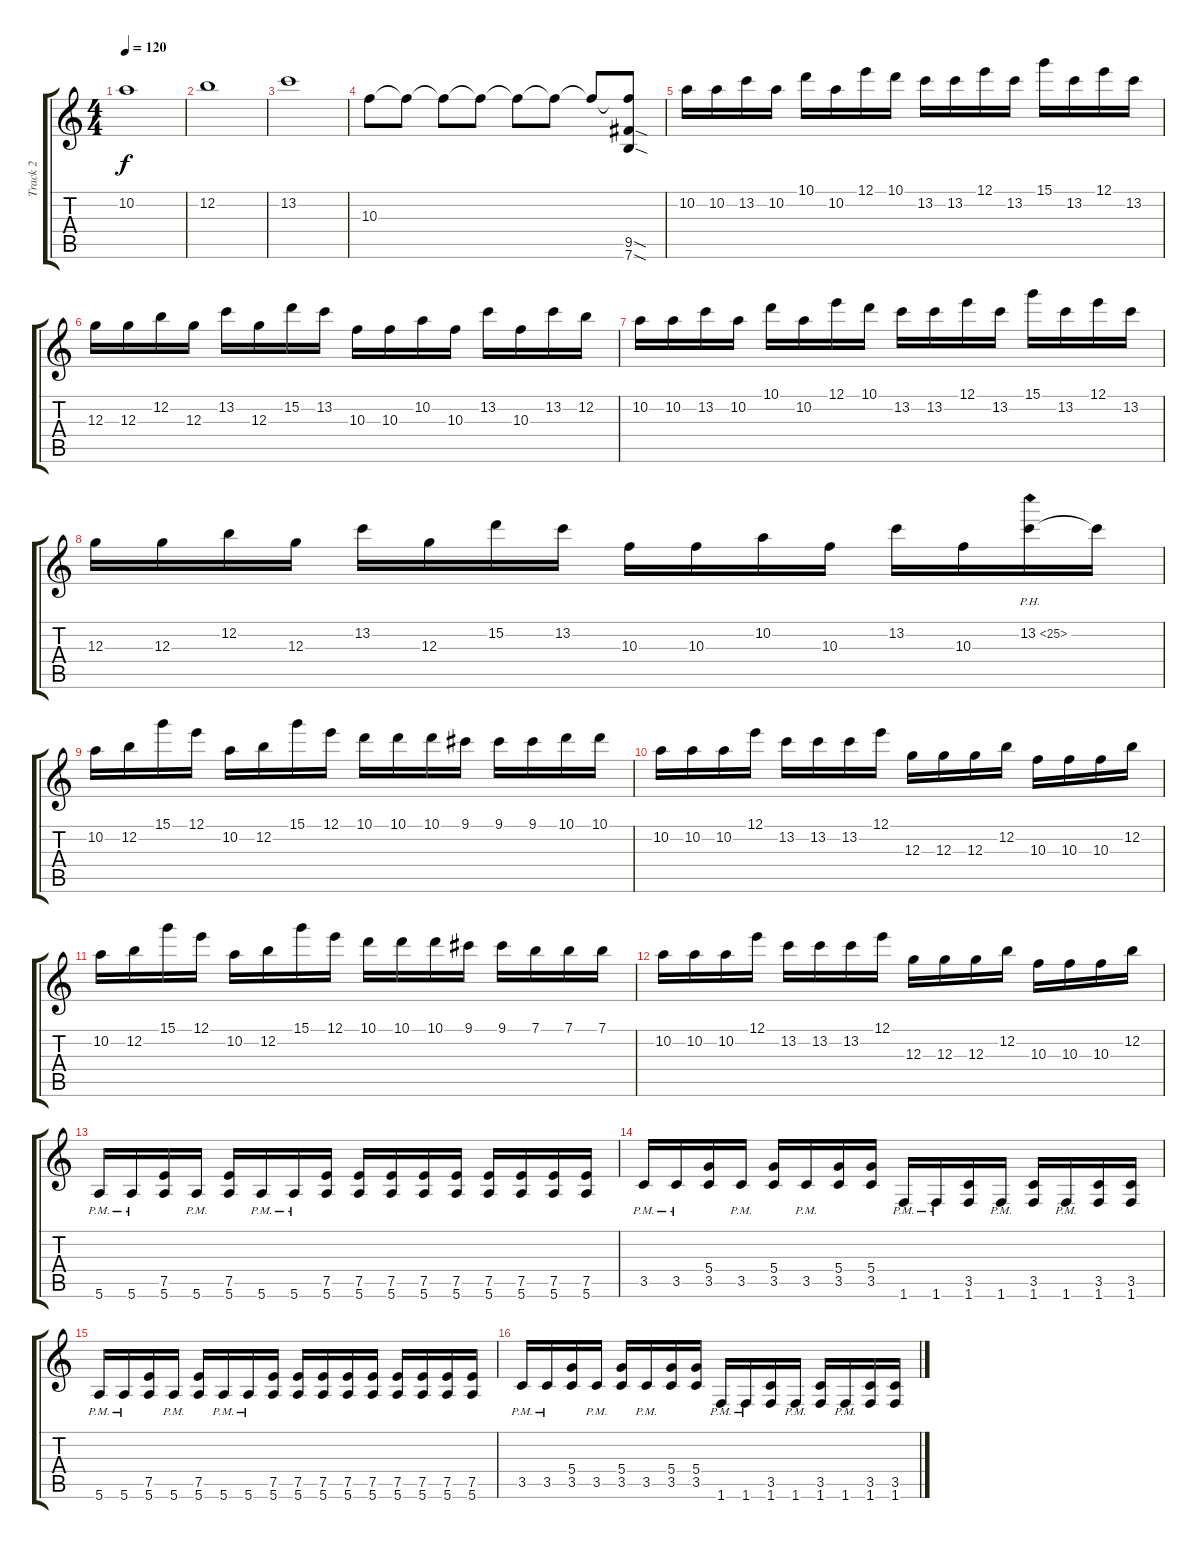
\track ("Track 2" "Track 2") {instrument distortionguitar}
\staff {score tabs}
\tuning (E4 B3 G3 D3 A2 E2) {hide}
\ts (4 4)
\tempo 120
\clef g2
\ks c
10.2.1{dy f} |
12.2.1 |
13.2.1 |
10.3.8 10.3{t}.8 10.3{t}.8 10.3{t}.8 10.3{t}.8 10.3{t}.8 10.3{t}.8 (10.3{t} 9.5{sod} 7.6{sod}).8 |
10.2.16 10.2.16 13.2.16 10.2.16 10.1.16 10.2.16 12.1.16 10.1.16 13.2.16 13.2.16 12.1.16 13.2.16 15.1.16 13.2.16 12.1.16 13.2.16 |
12.3.16 12.3.16 12.2.16 12.3.16 13.2.16 12.3.16 15.2.16 13.2.16 10.3.16 10.3.16 10.2.16 10.3.16 13.2.16 10.3.16 13.2.16 12.2.16 |
10.2.16 10.2.16 13.2.16 10.2.16 10.1.16 10.2.16 12.1.16 10.1.16 13.2.16 13.2.16 12.1.16 13.2.16 15.1.16 13.2.16 12.1.16 13.2.16 |
12.3.16 12.3.16 12.2.16 12.3.16 13.2.16 12.3.16 15.2.16 13.2.16 10.3.16 10.3.16 10.2.16 10.3.16 13.2.16 10.3.16 13.2{ph 12}.16 13.2{t}.16 |
10.2.16 12.2.16 15.1.16 12.1.16 10.2.16 12.2.16 15.1.16 12.1.16 10.1.16 10.1.16 10.1.16 9.1.16 9.1.16 9.1.16 10.1.16 10.1.16 |
10.2.16 10.2.16 10.2.16 12.1.16 13.2.16 13.2.16 13.2.16 12.1.16 12.3.16 12.3.16 12.3.16 12.2.16 10.3.16 10.3.16 10.3.16 12.2.16 |
10.2.16 12.2.16 15.1.16 12.1.16 10.2.16 12.2.16 15.1.16 12.1.16 10.1.16 10.1.16 10.1.16 9.1.16 9.1.16 7.1.16 7.1.16 7.1.16 |
10.2.16 10.2.16 10.2.16 12.1.16 13.2.16 13.2.16 13.2.16 12.1.16 12.3.16 12.3.16 12.3.16 12.2.16 10.3.16 10.3.16 10.3.16 12.2.16 |
5.6{pm}.16 5.6{pm}.16 (7.5 5.6).16 5.6{pm}.16 (7.5 5.6).16 5.6{pm}.16 5.6{pm}.16 (7.5 5.6).16 (7.5 5.6).16 (7.5 5.6).16 (7.5 5.6).16 (7.5 5.6).16 (7.5 5.6).16 (7.5 5.6).16 (7.5 5.6).16 (7.5 5.6).16 |
3.5{pm}.16 3.5{pm}.16 (5.4 3.5).16 3.5{pm}.16 (5.4 3.5).16 3.5{pm}.16 (5.4 3.5).16 (5.4 3.5).16 1.6{pm}.16 1.6{pm}.16 (3.5 1.6).16 1.6{pm}.16 (3.5 1.6).16 1.6{pm}.16 (3.5 1.6).16 (3.5 1.6).16 |
5.6{pm}.16 5.6{pm}.16 (7.5 5.6).16 5.6{pm}.16 (7.5 5.6).16 5.6{pm}.16 5.6{pm}.16 (7.5 5.6).16 (7.5 5.6).16 (7.5 5.6).16 (7.5 5.6).16 (7.5 5.6).16 (7.5 5.6).16 (7.5 5.6).16 (7.5 5.6).16 (7.5 5.6).16 |
3.5{pm}.16 3.5{pm}.16 (5.4 3.5).16 3.5{pm}.16 (5.4 3.5).16 3.5{pm}.16 (5.4 3.5).16 (5.4 3.5).16 1.6{pm}.16 1.6{pm}.16 (3.5 1.6).16 1.6{pm}.16 (3.5 1.6).16 1.6{pm}.16 (3.5 1.6).16 (3.5 1.6).16
